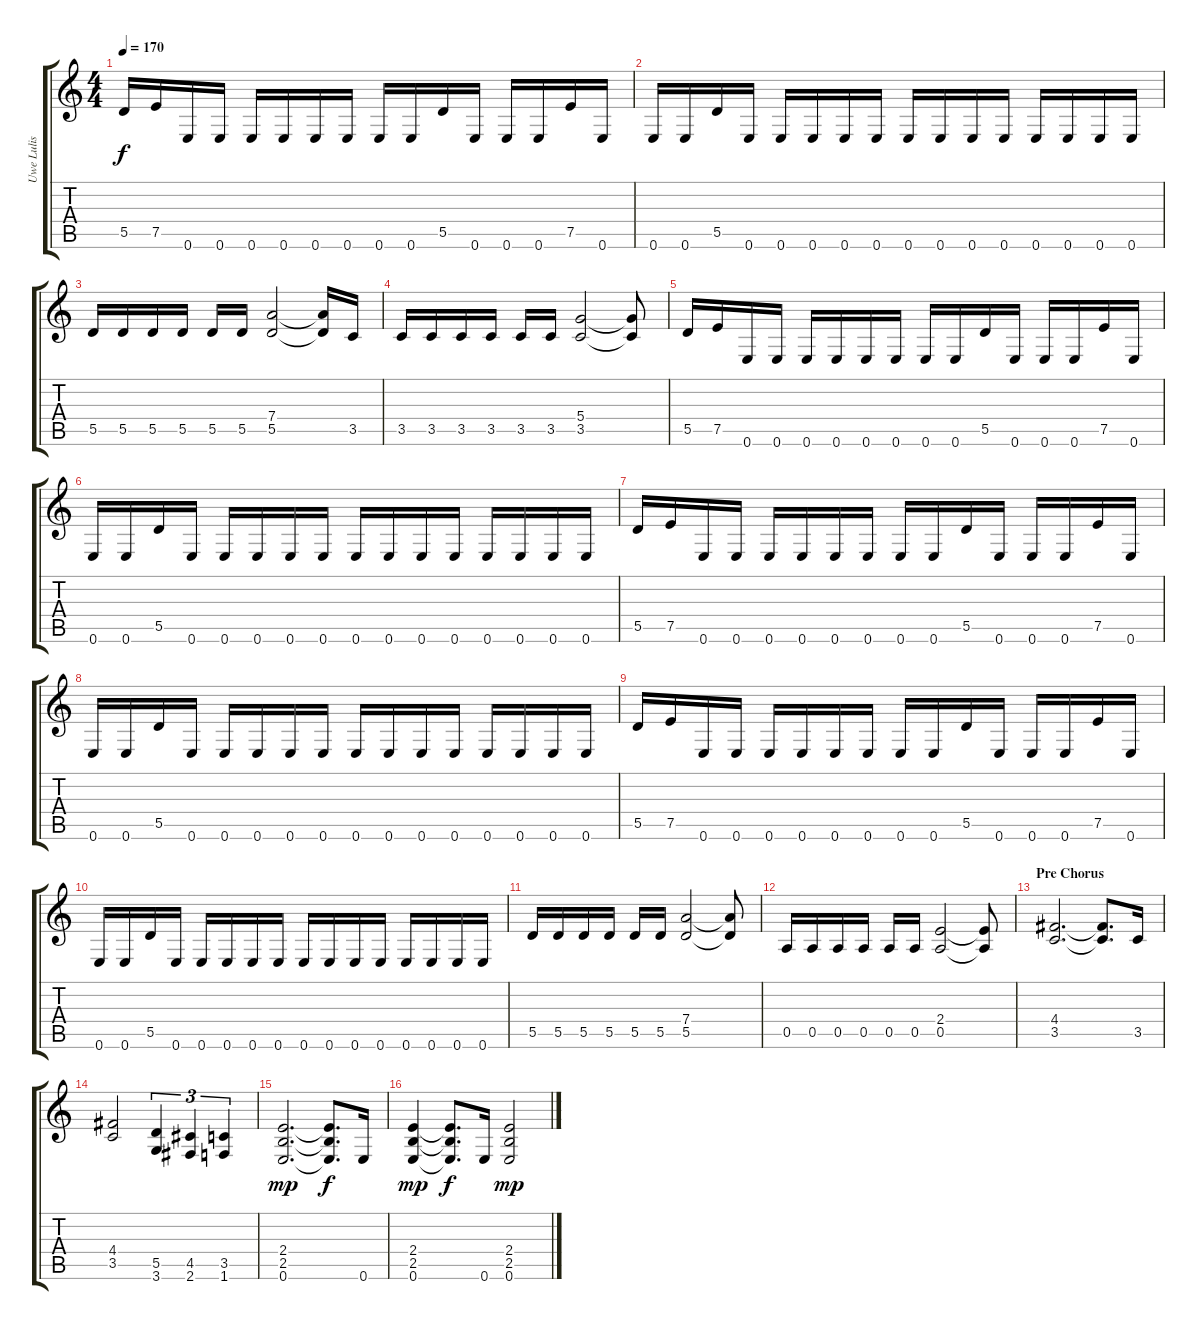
\track ("Uwe Lulis" "Uwe Lulis") {instrument distortionguitar}
\staff {score tabs}
\tuning (E4 B3 G3 D3 A2 E2) {hide}
\ts (4 4)
\tempo 170
\clef g2
\ks c
5.5.16{dy f} 7.5.16 0.6.16 0.6.16 0.6.16 0.6.16 0.6.16 0.6.16 0.6.16 0.6.16 5.5.16 0.6.16 0.6.16 0.6.16 7.5.16 0.6.16 |
0.6.16 0.6.16 5.5.16 0.6.16 0.6.16 0.6.16 0.6.16 0.6.16 0.6.16 0.6.16 0.6.16 0.6.16 0.6.16 0.6.16 0.6.16 0.6.16 |
5.5.16 5.5.16 5.5.16 5.5.16 5.5.16 5.5.16 (7.4 5.5).2 (7.4{t} 5.5{t}).16 3.5.16 |
3.5.16 3.5.16 3.5.16 3.5.16 3.5.16 3.5.16 (5.4 3.5).2 (5.4{t} 3.5{t}).8 |
5.5.16 7.5.16 0.6.16 0.6.16 0.6.16 0.6.16 0.6.16 0.6.16 0.6.16 0.6.16 5.5.16 0.6.16 0.6.16 0.6.16 7.5.16 0.6.16 |
0.6.16 0.6.16 5.5.16 0.6.16 0.6.16 0.6.16 0.6.16 0.6.16 0.6.16 0.6.16 0.6.16 0.6.16 0.6.16 0.6.16 0.6.16 0.6.16 |
5.5.16 7.5.16 0.6.16 0.6.16 0.6.16 0.6.16 0.6.16 0.6.16 0.6.16 0.6.16 5.5.16 0.6.16 0.6.16 0.6.16 7.5.16 0.6.16 |
0.6.16 0.6.16 5.5.16 0.6.16 0.6.16 0.6.16 0.6.16 0.6.16 0.6.16 0.6.16 0.6.16 0.6.16 0.6.16 0.6.16 0.6.16 0.6.16 |
5.5.16 7.5.16 0.6.16 0.6.16 0.6.16 0.6.16 0.6.16 0.6.16 0.6.16 0.6.16 5.5.16 0.6.16 0.6.16 0.6.16 7.5.16 0.6.16 |
0.6.16 0.6.16 5.5.16 0.6.16 0.6.16 0.6.16 0.6.16 0.6.16 0.6.16 0.6.16 0.6.16 0.6.16 0.6.16 0.6.16 0.6.16 0.6.16 |
5.5.16 5.5.16 5.5.16 5.5.16 5.5.16 5.5.16 (7.4 5.5).2 (7.4{t} 5.5{t}).8 |
0.5.16 0.5.16 0.5.16 0.5.16 0.5.16 0.5.16 (2.4 0.5).2 (2.4{t} 0.5{t}).8 |
\section ("" "Pre Chorus")
(4.4 3.5).2{d} (4.4{t} 3.5{t}).8{d} 3.5.16 |
(4.4 3.5).2 (5.5 3.6).4{tu (3 2)} (4.5 2.6).4{tu (3 2)} (3.5 1.6).4{tu (3 2)} |
(2.4 2.5 0.6).2{d dy mp} (2.4{t} 2.5{t} 0.6{t}).8{d dy f} 0.6.16 |
(2.4 2.5 0.6).4{dy mp} (2.4{t} 2.5{t} 0.6{t}).8{d dy f} 0.6.16 (2.4 2.5 0.6).2{dy mp}
